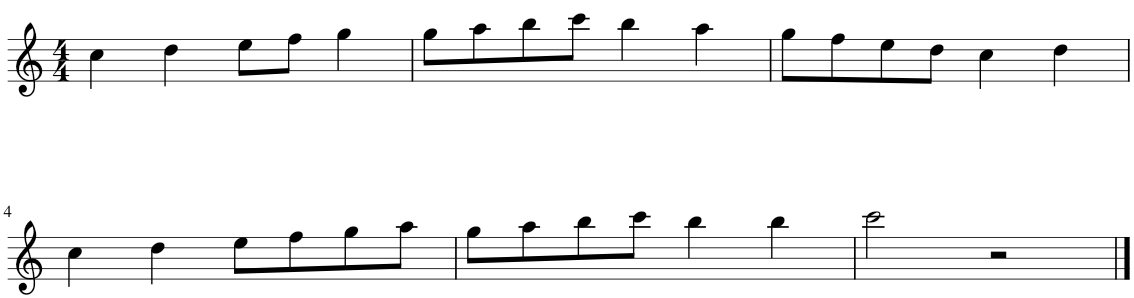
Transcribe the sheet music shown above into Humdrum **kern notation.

**kern
*part1
*staff1
*I"Harmonica
*I'Harm.
*clefG2
*k[]
*M4/4
=1
4cc\
4dd\
8ee\L
8ff\J
4gg\
=2
8gg\L
8aa\
8bb\
8ccc\J
4bb\
4aa\
=3
8gg\L
8ff\
8ee\
8dd\J
4cc\
4dd\
!!LO:LB:g=z
=4
4cc\
4dd\
8ee\L
8ff\
8gg\
8aa\J
=5
8gg\L
8aa\
8bb\
8ccc\J
4bb\
4bb\
=6
2ccc\
2r
==
*-
